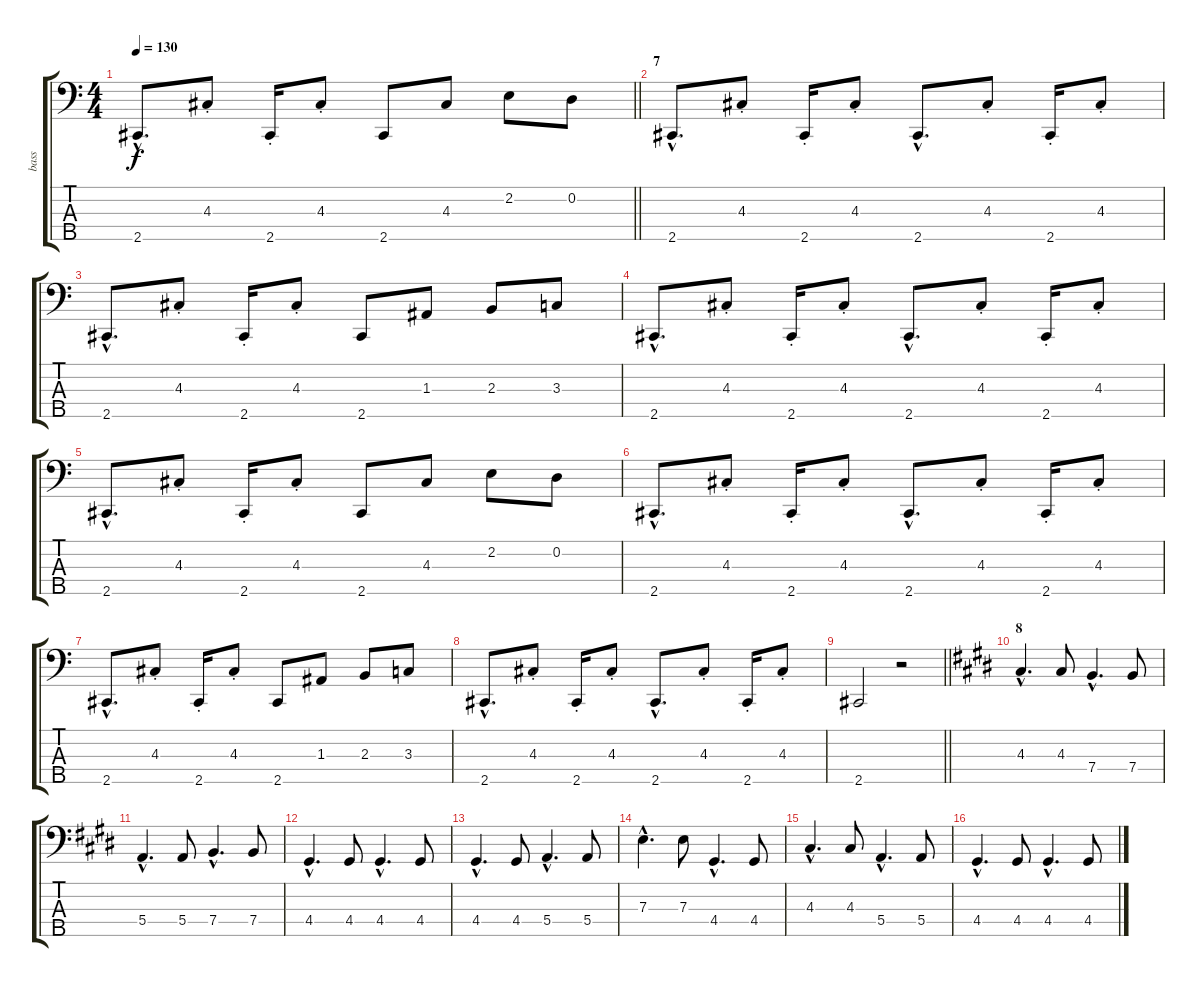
\track ("bass" "bass") {instrument electricbassfinger}
\staff {score tabs}
\tuning (G2 D2 A1 E1 B0) {hide}
\ts (4 4)
\tempo 130
\clef f4
\barLineRight lightlight
\ks c
2.5{hac}.8{d dy f} 4.3{st}.8 2.5{st}.16 4.3{st}.8 2.5.8 4.3.8 2.2.8 0.2.8 |
\section ("" "7")
2.5{hac}.8{d} 4.3{st}.8 2.5{st}.16 4.3{st}.8 2.5{hac}.8{d} 4.3{st}.8 2.5{st}.16 4.3{st}.8 |
2.5{hac}.8{d} 4.3{st}.8 2.5{st}.16 4.3{st}.8 2.5.8 1.3.8 2.3.8 3.3.8 |
2.5{hac}.8{d} 4.3{st}.8 2.5{st}.16 4.3{st}.8 2.5{hac}.8{d} 4.3{st}.8 2.5{st}.16 4.3{st}.8 |
2.5{hac}.8{d} 4.3{st}.8 2.5{st}.16 4.3{st}.8 2.5.8 4.3.8 2.2.8 0.2.8 |
2.5{hac}.8{d} 4.3{st}.8 2.5{st}.16 4.3{st}.8 2.5{hac}.8{d} 4.3{st}.8 2.5{st}.16 4.3{st}.8 |
2.5{hac}.8{d} 4.3{st}.8 2.5{st}.16 4.3{st}.8 2.5.8 1.3.8 2.3.8 3.3.8 |
2.5{hac}.8{d} 4.3{st}.8 2.5{st}.16 4.3{st}.8 2.5{hac}.8{d} 4.3{st}.8 2.5{st}.16 4.3{st}.8 |
\barLineRight lightlight
2.5.2 r.2 |
\section ("" "8")
\ks e
4.3{hac}.4{d} 4.3.8 7.4{hac}.4{d} 7.4.8 |
5.4{hac}.4{d} 5.4.8 7.4{hac}.4{d} 7.4.8 |
4.4{hac}.4{d} 4.4.8 4.4{hac}.4{d} 4.4.8 |
4.4{hac}.4{d} 4.4.8 5.4{hac}.4{d} 5.4.8 |
7.3{hac}.4{d} 7.3.8 4.4{hac}.4{d} 4.4.8 |
4.3{hac}.4{d} 4.3.8 5.4{hac}.4{d} 5.4.8 |
4.4{hac}.4{d} 4.4.8 4.4{hac}.4{d} 4.4.8
